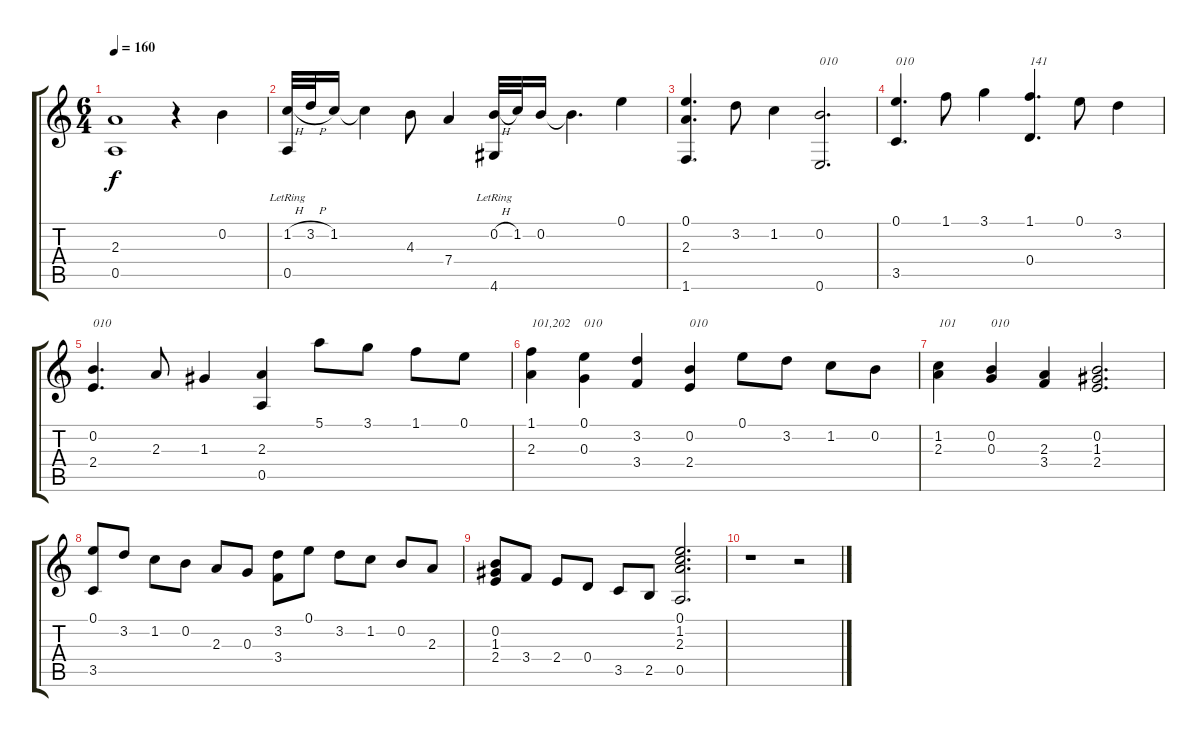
\track "" {instrument acousticguitarnylon}
\staff {score tabs}
\tuning (E4 B3 G3 D3 A2 E2) {hide}
\ts (6 4)
\tempo 160
\clef g2
\ks c
(2.3 0.5).1{dy f} r.4 0.2.4 |
(1.2{h} 0.5{lr}).32 3.2{h}.32 1.2.16 1.2{t}.4 4.3.8 7.4.4 (0.2{h} 4.6{lr}).32 1.2.32 0.2.16 0.2{t}.4{d} 0.1.4 |
(0.1 2.3 1.6).4{d} 3.2.8 1.2.4 (0.2 0.6).2{d txt "010"} |
(0.1 3.5).4{d txt "010"} 1.1.8 3.1.4 (1.1 0.4).4{d txt "141"} 0.1.8 3.2.4 |
(0.2 2.4).4{d txt "010"} 2.3.8 1.3.4 (2.3 0.5).4 5.1.8 3.1.8 1.1.8 0.1.8 |
(1.1 2.3).4{txt "101,202"} (0.1 0.3).4{txt "010"} (3.2 3.4).4 (0.2 2.4).4{txt "010"} 0.1.8 3.2.8 1.2.8 0.2.8 |
(1.2 2.3).4{txt "101"} (0.2 0.3).4{txt "010"} (2.3 3.4).4 (0.2 1.3 2.4).2{d} |
(0.1 3.5).8 3.2.8 1.2.8 0.2.8 2.3.8 0.3.8 (3.2 3.4).8 0.1.8 3.2.8 1.2.8 0.2.8 2.3.8 |
(0.2 1.3 2.4).8 3.4.8 2.4.8 0.4.8 3.5.8 2.5.8 (0.1 1.2 2.3 0.5).2{d} |
r.1 r.2
